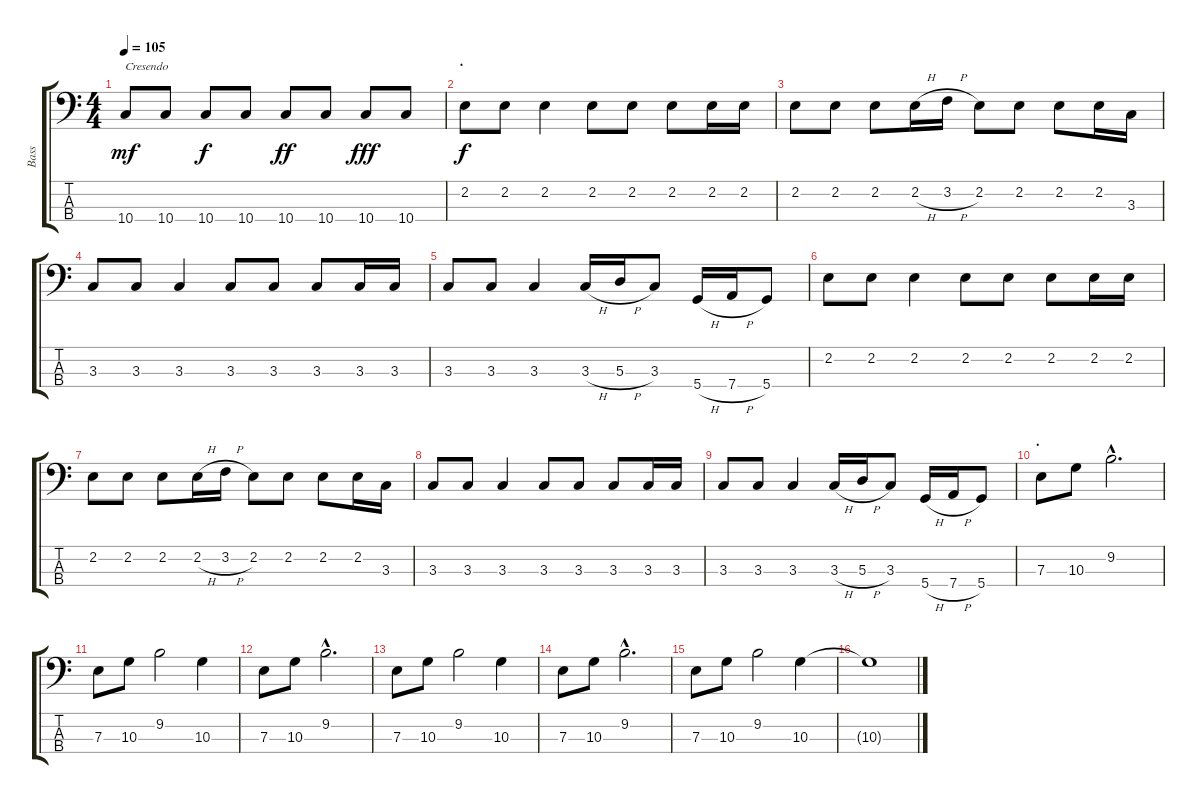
\track ("Bass" "Bass") {instrument electricbassfinger}
\staff {score tabs}
\tuning (G2 D2 A1 D1) {hide}
\ts (4 4)
\tempo 105
\clef f4
\ks c
10.4.8{txt "Cresendo" dy mf} 10.4.8 10.4.8{dy f} 10.4.8 10.4.8{dy ff} 10.4.8 10.4.8{dy fff} 10.4.8 |
\section ("" ".")
2.2.8{dy f volume 12} 2.2.8 2.2.4 2.2.8 2.2.8 2.2.8 2.2.16 2.2.16 |
2.2.8 2.2.8 2.2.8 2.2{h}.16 3.2{h}.16 2.2.8 2.2.8 2.2.8 2.2.16 3.3.16 |
3.3.8 3.3.8 3.3.4 3.3.8 3.3.8 3.3.8 3.3.16 3.3.16 |
3.3.8 3.3.8 3.3.4 3.3{h}.16 5.3{h}.16 3.3.8 5.4{h}.16 7.4{h}.16 5.4.8 |
2.2.8{volume 14} 2.2.8 2.2.4 2.2.8 2.2.8 2.2.8 2.2.16 2.2.16 |
2.2.8 2.2.8 2.2.8 2.2{h}.16 3.2{h}.16 2.2.8 2.2.8 2.2.8 2.2.16 3.3.16 |
3.3.8 3.3.8 3.3.4 3.3.8 3.3.8 3.3.8 3.3.16 3.3.16 |
3.3.8 3.3.8 3.3.4 3.3{h}.16 5.3{h}.16 3.3.8 5.4{h}.16 7.4{h}.16 5.4.8 |
\section ("" ".")
7.3.8 10.3.8 9.2{hac}.2{d} |
7.3.8 10.3.8 9.2.2 10.3.4 |
7.3.8 10.3.8 9.2{hac}.2{d} |
7.3.8 10.3.8 9.2.2 10.3.4 |
7.3.8 10.3.8 9.2{hac}.2{d} |
7.3.8 10.3.8 9.2.2 10.3.4 |
10.3{t}.1
